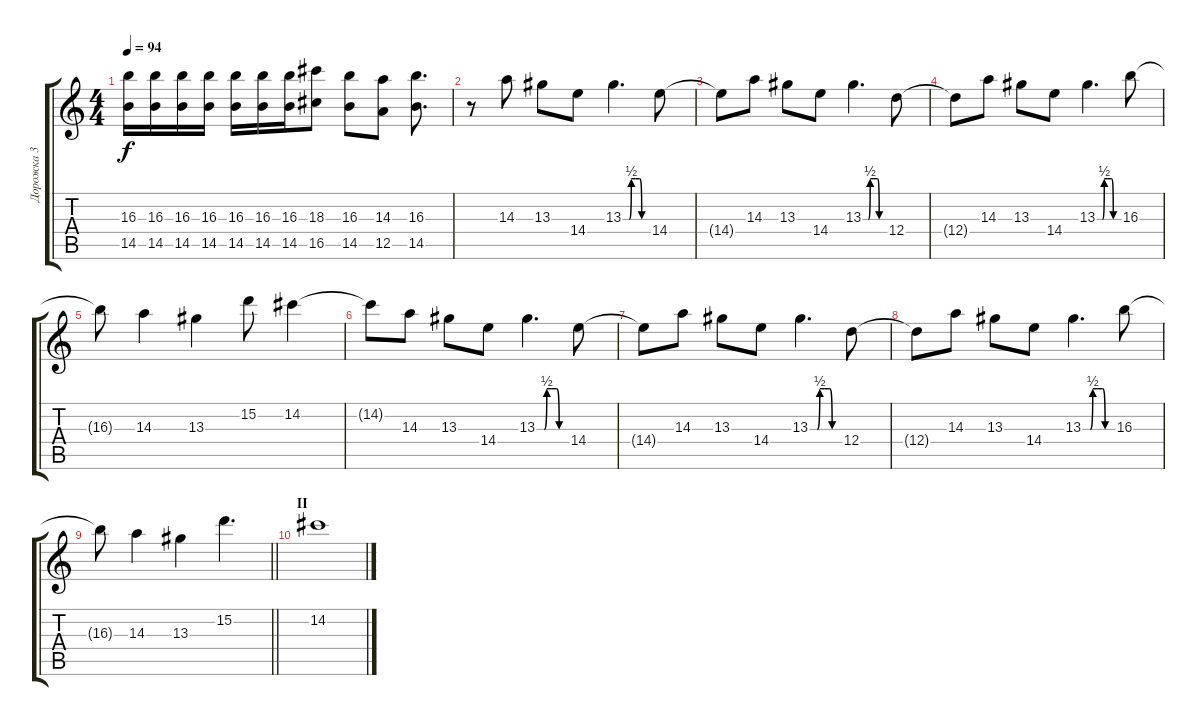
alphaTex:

\track ("Дорожка 3" "Дорожка 3") {instrument overdrivenguitar}
\staff {score tabs}
\tuning (E4 B3 G3 D3 A2 D2) {hide}
\ts (4 4)
\tempo 94
\clef g2
\ks c
(16.3 14.5).16{dy f} (16.3 14.5).16 (16.3 14.5).16 (16.3 14.5).16 (16.3 14.5).16 (16.3 14.5).16 (16.3 14.5).16 (18.3 16.5).8 (16.3 14.5).8 (14.3 12.5).8 (16.3 14.5).8{d} |
r.8 14.3.8 13.3.8 14.4.8 13.3{be (custom 0 0 15 0 20 2 30 2 40 2 45 0 50 0 60 0)}.4{d} 14.4.8 |
14.4{t}.8 14.3.8 13.3.8 14.4.8 13.3{be (custom 0 0 15 0 20 2 30 2 40 2 45 0 50 0 60 0)}.4{d} 12.4.8 |
12.4{t}.8 14.3.8 13.3.8 14.4.8 13.3{be (custom 0 0 15 0 20 2 30 2 40 2 45 0 50 0 60 0)}.4{d} 16.3.8 |
16.3{t}.8 14.3.4 13.3.4 15.2.8 14.2.4 |
14.2{t}.8 14.3.8 13.3.8 14.4.8 13.3{be (custom 0 0 15 0 20 2 30 2 40 2 45 0 50 0 60 0)}.4{d} 14.4.8 |
14.4{t}.8 14.3.8 13.3.8 14.4.8 13.3{be (custom 0 0 15 0 20 2 30 2 40 2 45 0 50 0 60 0)}.4{d} 12.4.8 |
12.4{t}.8 14.3.8 13.3.8 14.4.8 13.3{be (custom 0 0 15 0 20 2 30 2 40 2 45 0 50 0 60 0)}.4{d} 16.3.8 |
\barLineRight lightlight
16.3{t}.8 14.3.4 13.3.4 15.2.4{d} |
\section ("" "II")
14.2.1
